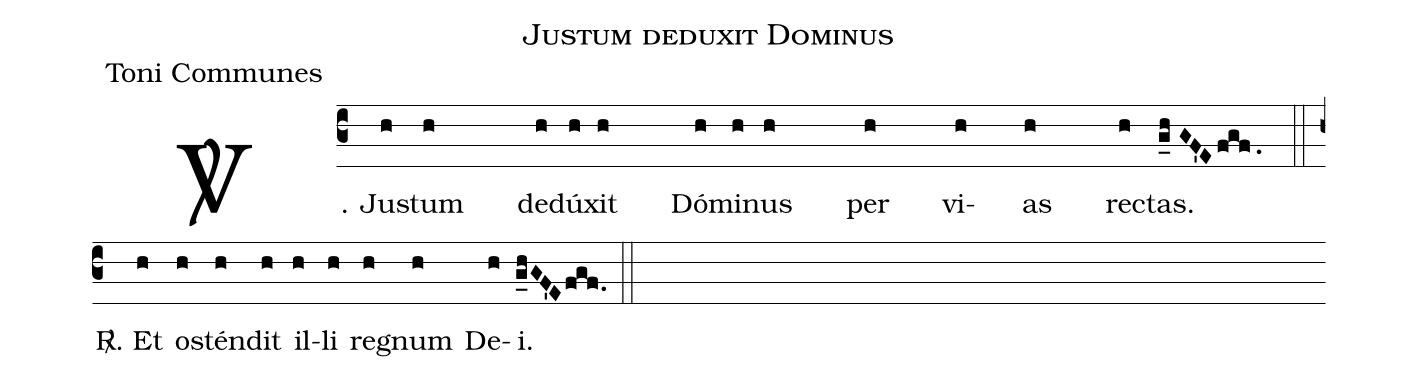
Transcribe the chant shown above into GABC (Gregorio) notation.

name:Justum deduxit Dominus;
office-part:Toni Communes;
%%
(c3)<sp>V/</sp>. Ju(h)stum(h) de(h)dú(h)xit(h) Dó(h)mi(h)nus(h) per(h) vi(h)as(h) re(h)ctas. (g_hGF'Efgf.) (::) (z)
<sp>R/</sp>. Et(h) o(h)stén(h)dit(h) il(h)li(h) re(h)gnum(h) De(h)i. (g_hGF'Efgf.) (::)
